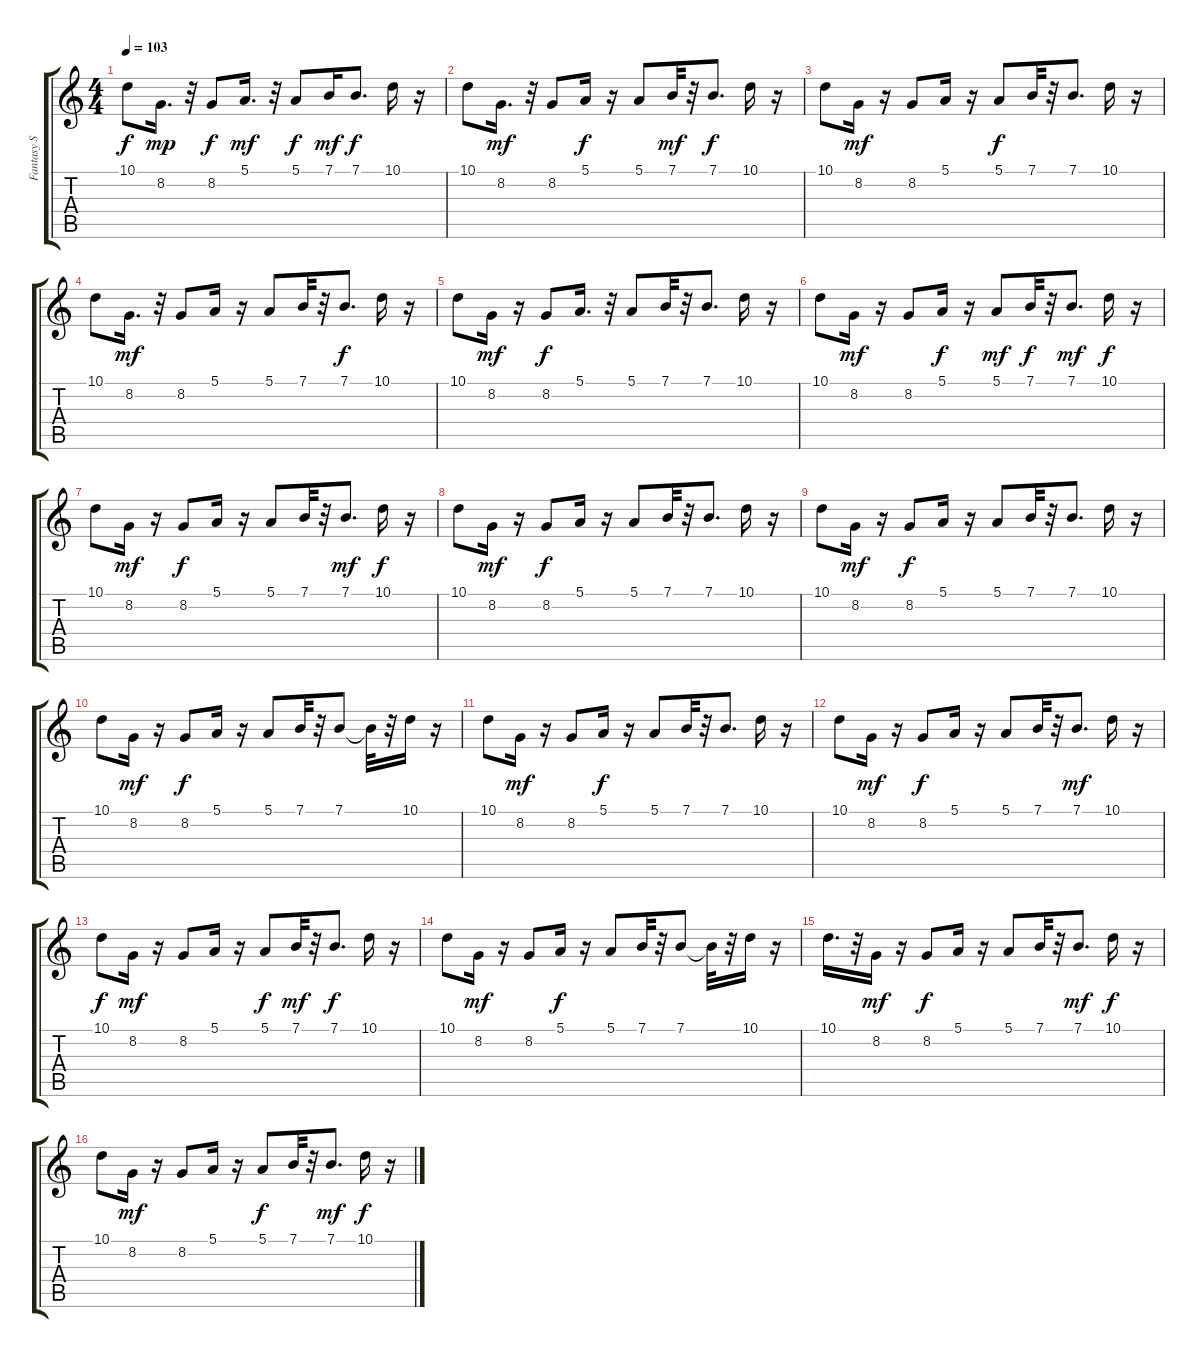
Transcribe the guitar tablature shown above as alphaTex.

\track ("Fantasy S" "Fantasy S") {instrument pad1newage}
\staff {score tabs}
\tuning (E4 B3 G3 D3 A2 E2) {hide}
\ts (4 4)
\tempo 103
\clef g2
\ks c
10.1.8{dy f} 8.2.16{d dy mp} r.32 8.2.8{dy f} 5.1.16{d dy mf} r.32 5.1.8{dy f} 7.1.16{dy mf} 7.1.8{d dy f} 10.1.16 r.16 |
10.1.8 8.2.16{d dy mf} r.32 8.2.8 5.1.16{dy f} r.16 5.1.8 7.1.32{dy mf} r.32 7.1.8{d dy f} 10.1.16 r.16 |
10.1.8 8.2.16{dy mf} r.16 8.2.8 5.1.16 r.16 5.1.8{dy f} 7.1.32 r.32 7.1.8{d} 10.1.16 r.16 |
10.1.8 8.2.16{d dy mf} r.32 8.2.8 5.1.16 r.16 5.1.8 7.1.32 r.32 7.1.8{d dy f} 10.1.16 r.16 |
10.1.8 8.2.16{dy mf} r.16 8.2.8{dy f} 5.1.16{d} r.32 5.1.8 7.1.32 r.32 7.1.8{d} 10.1.16 r.16 |
10.1.8 8.2.16{dy mf} r.16 8.2.8 5.1.16{dy f} r.16 5.1.8{dy mf} 7.1.32{dy f} r.32 7.1.8{d dy mf} 10.1.16{dy f} r.16 |
10.1.8 8.2.16{dy mf} r.16 8.2.8{dy f} 5.1.16 r.16 5.1.8 7.1.32 r.32 7.1.8{d dy mf} 10.1.16{dy f} r.16 |
10.1.8 8.2.16{dy mf} r.16 8.2.8{dy f} 5.1.16 r.16 5.1.8 7.1.32 r.32 7.1.8{d} 10.1.16 r.16 |
10.1.8 8.2.16{dy mf} r.16 8.2.8{dy f} 5.1.16 r.16 5.1.8 7.1.32 r.32 7.1.8{d} 10.1.16 r.16 |
10.1.8 8.2.16{dy mf} r.16 8.2.8{dy f} 5.1.16 r.16 5.1.8 7.1.32 r.32 7.1.8 7.1{t}.32 r.32 10.1.16 r.16 |
10.1.8 8.2.16{dy mf} r.16 8.2.8 5.1.16{dy f} r.16 5.1.8 7.1.32 r.32 7.1.8{d} 10.1.16 r.16 |
10.1.8 8.2.16{dy mf} r.16 8.2.8{dy f} 5.1.16 r.16 5.1.8 7.1.32 r.32 7.1.8{d dy mf} 10.1.16 r.16 |
10.1.8{dy f} 8.2.16{dy mf} r.16 8.2.8 5.1.16 r.16 5.1.8{dy f} 7.1.32{dy mf} r.32 7.1.8{d dy f} 10.1.16 r.16 |
10.1.8 8.2.16{dy mf} r.16 8.2.8 5.1.16{dy f} r.16 5.1.8 7.1.32 r.32 7.1.8 7.1{t}.32 r.32 10.1.16 r.16 |
10.1.16{d} r.32 8.2.16{dy mf} r.16 8.2.8{dy f} 5.1.16 r.16 5.1.8 7.1.32 r.32 7.1.8{d dy mf} 10.1.16{dy f} r.16 |
10.1.8 8.2.16{dy mf} r.16 8.2.8 5.1.16 r.16 5.1.8{dy f} 7.1.32 r.32 7.1.8{d dy mf} 10.1.16{dy f} r.16
